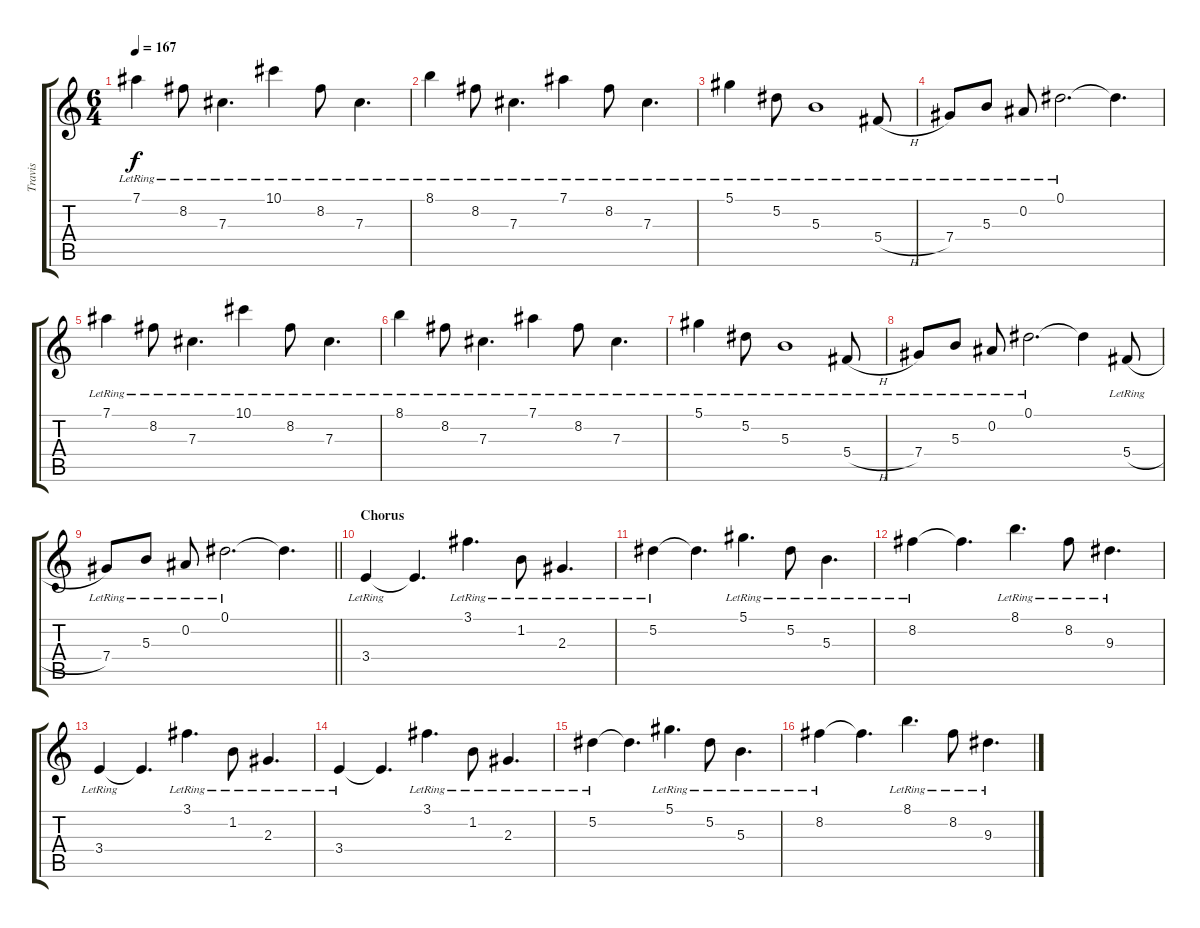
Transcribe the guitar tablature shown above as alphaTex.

\track ("Travis" "Travis") {instrument electricguitarjazz}
\staff {score tabs}
\tuning (Eb4 Bb3 Gb3 Db3 Ab2 Eb2) {hide}
\ts (6 4)
\tempo 167
\clef g2
\ks c
7.1{lr}.4{dy f} 8.2{lr}.8 7.3{lr}.4{d} 10.1{lr}.4 8.2{lr}.8 7.3{lr}.4{d} |
8.1{lr}.4 8.2{lr}.8 7.3{lr}.4{d} 7.1{lr}.4 8.2{lr}.8 7.3{lr}.4{d} |
5.1{lr}.4 5.2{lr}.8 5.3{lr}.1 5.4{h lr}.8 |
7.4{lr}.8 5.3{lr}.8 0.2{lr}.8 0.1{lr}.2{d} 0.1{t}.4{d} |
7.1{lr}.4 8.2{lr}.8 7.3{lr}.4{d} 10.1{lr}.4 8.2{lr}.8 7.3{lr}.4{d} |
8.1{lr}.4 8.2{lr}.8 7.3{lr}.4{d} 7.1{lr}.4 8.2{lr}.8 7.3{lr}.4{d} |
5.1{lr}.4 5.2{lr}.8 5.3{lr}.1 5.4{h lr}.8 |
7.4{lr}.8 5.3{lr}.8 0.2{lr}.8 0.1{lr}.2{d} 0.1{t}.4 5.4{h lr}.8 |
\barLineRight lightlight
7.4{lr}.8 5.3{lr}.8 0.2{lr}.8 0.1{lr}.2{d} 0.1{t}.4{d} |
\section ("" "Chorus")
3.4{lr}.4 3.4{t}.4{d} 3.1{lr}.4{d} 1.2{lr}.8 2.3{lr}.4{d} |
5.2{lr}.4 5.2{t}.4{d} 5.1{lr}.4{d} 5.2{lr}.8 5.3{lr}.4{d} |
8.2{lr}.4 8.2{t}.4{d} 8.1{lr}.4{d} 8.2{lr}.8 9.3{lr}.4{d} |
3.4{lr}.4 3.4{t}.4{d} 3.1{lr}.4{d} 1.2{lr}.8 2.3{lr}.4{d} |
3.4{lr}.4 3.4{t}.4{d} 3.1{lr}.4{d} 1.2{lr}.8 2.3{lr}.4{d} |
5.2{lr}.4 5.2{t}.4{d} 5.1{lr}.4{d} 5.2{lr}.8 5.3{lr}.4{d} |
8.2{lr}.4 8.2{t}.4{d} 8.1{lr}.4{d} 8.2{lr}.8 9.3{lr}.4{d}
